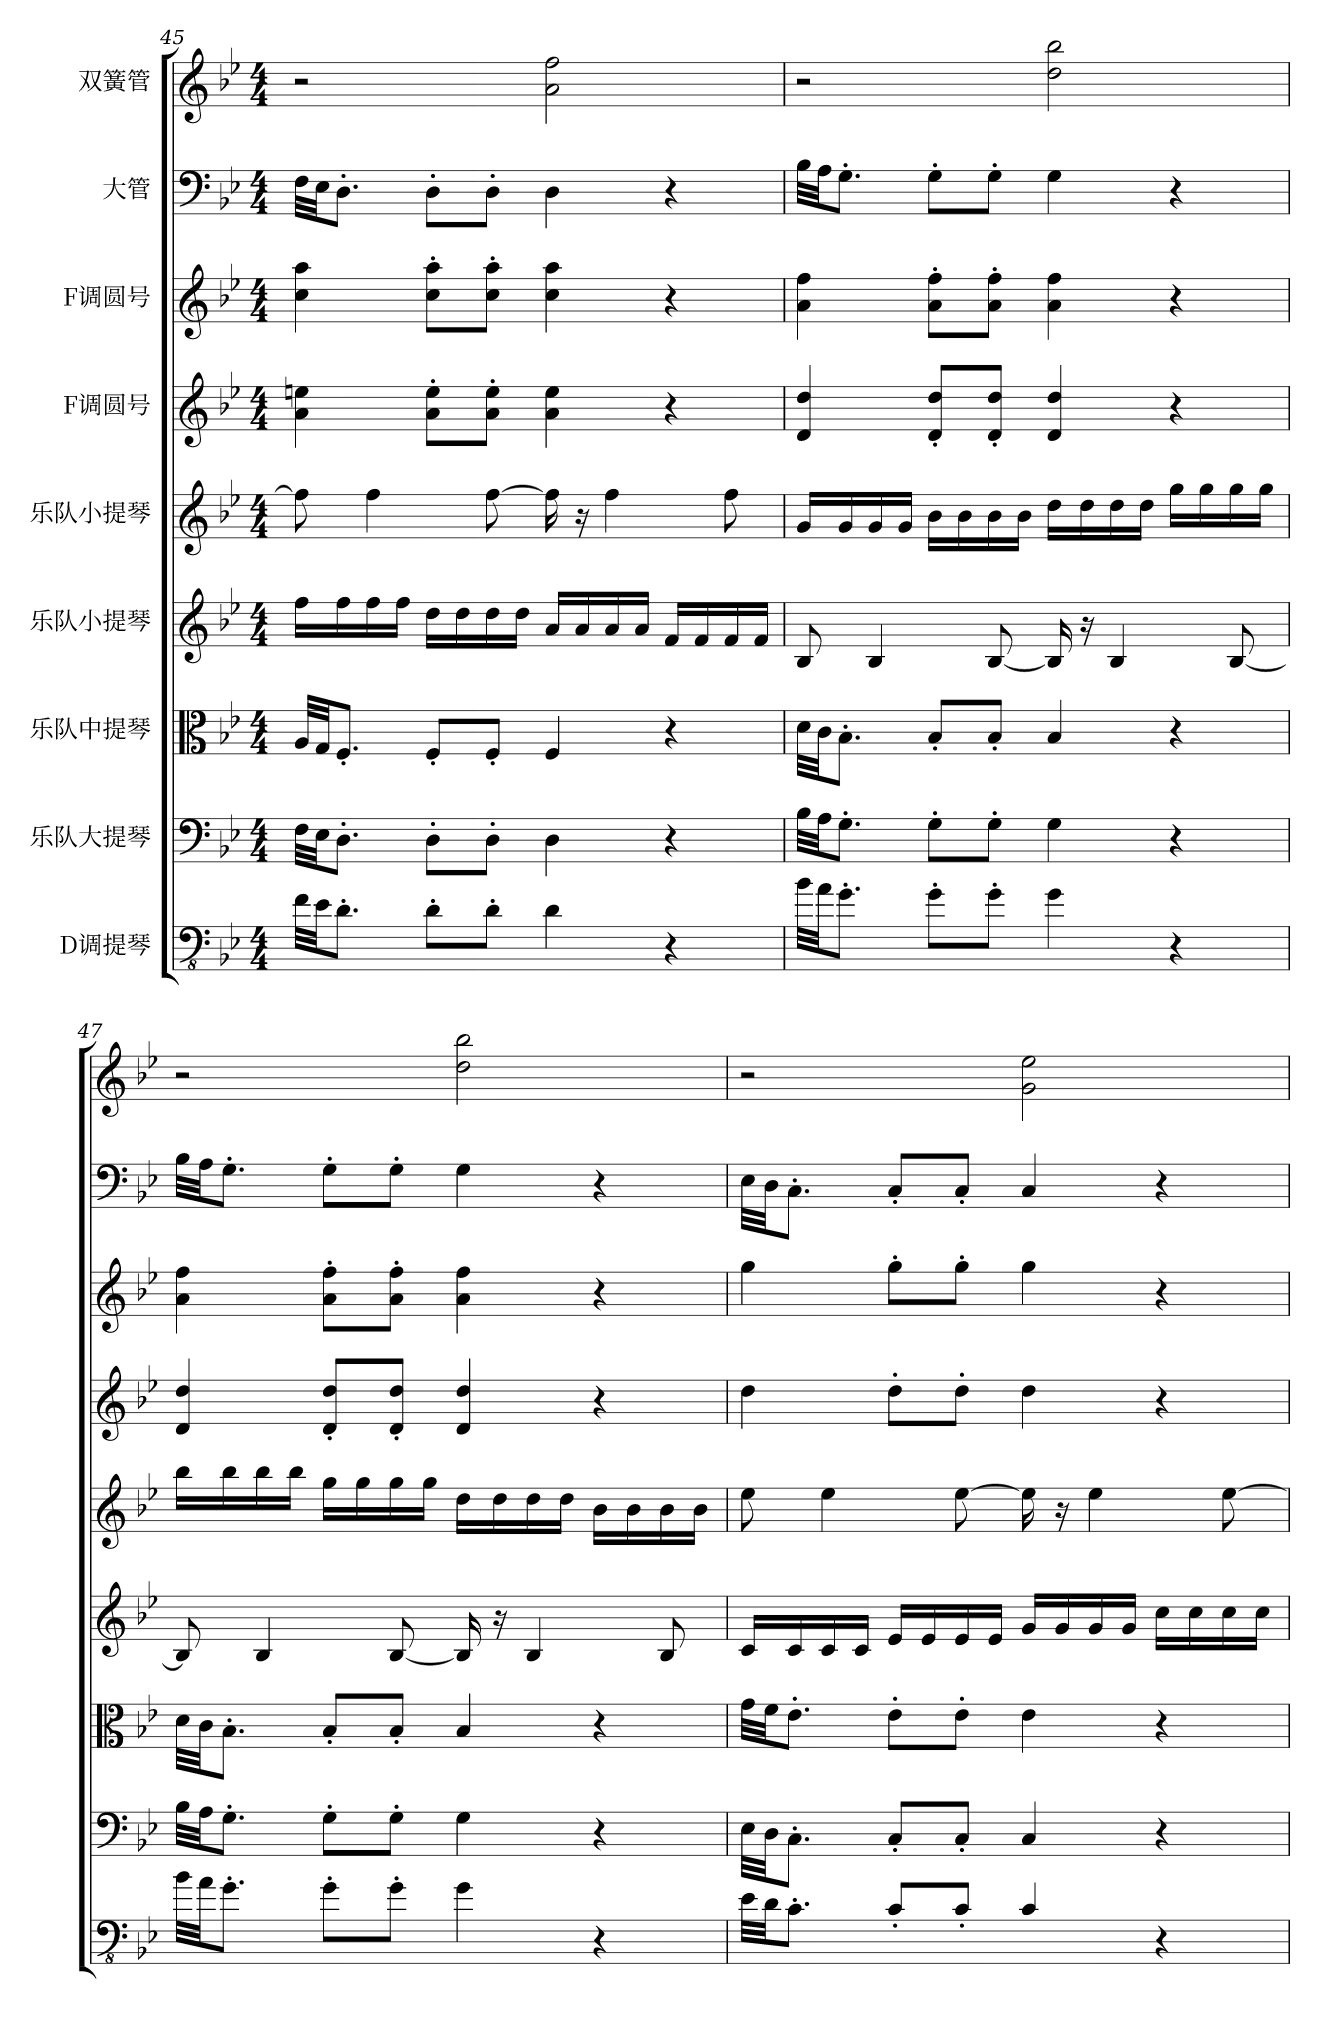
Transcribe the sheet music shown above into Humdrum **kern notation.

**kern	**kern	**kern	**kern	**kern	**kern	**kern	**kern	**kern
*part9	*part8	*part7	*part6	*part5	*part4	*part3	*part2	*part1
*staff9	*staff8	*staff7	*staff6	*staff5	*staff4	*staff3	*staff2	*staff1
*I"D调提琴	*I"乐队大提琴	*I"乐队中提琴	*I"乐队小提琴	*I"乐队小提琴	*I"F调圆号	*I"F调圆号	*I"大管	*I"双簧管
!!LO:PB:g=z
*clefFv4	*clefF4	*clefC3	*clefG2	*clefG2	*clefG2	*clefG2	*clefF4	*clefG2
*ITrd7c12	*	*	*	*	*ITrd4c7	*ITrd4c7	*	*
*k[b-e-]	*k[b-e-]	*k[b-e-]	*k[b-e-]	*k[b-e-]	*k[b-e-a-]	*k[b-e-a-]	*k[b-e-]	*k[b-e-]
*M4/4	*M4/4	*M4/4	*M4/4	*M4/4	*M4/4	*M4/4	*M4/4	*M4/4
=45	=45	=45	=45	=45	=45	=45	=45	=45
32FF\LLL	32F\LLL	32A/LLL	16ff\LL	8ff\]	4d\ 4an\	4f\ 4dd\	32F\LLL	2r
32EE-\JJ	32E-\JJ	32G/JJ	.	.	.	.	32E-\JJ	.
8.DD'\J	8.D'\J	8.F'/J	16ff\	.	.	.	8.D'\J	.
.	.	.	16ff\	4ff\	.	.	.	.
.	.	.	16ff\JJ	.	.	.	.	.
8DD'\L	8D'\L	8F'/L	16dd\LL	.	8d\' 8a\'L	8f\' 8dd\'L	8D'\L	.
.	.	.	16dd\	.	.	.	.	.
8DD'\J	8D'\J	8F'/J	16dd\	[8ff\	8d\' 8a\'J	8f\' 8dd\'J	8D'\J	.
.	.	.	16dd\JJ	.	.	.	.	.
4DD\	4D\	4F/	16a/LL	16ff\]	4d\ 4a\	4f\ 4dd\	4D\	2a\ 2ff\
.	.	.	16a/	16r	.	.	.	.
.	.	.	16a/	4ff\	.	.	.	.
.	.	.	16a/JJ	.	.	.	.	.
4r	4r	4r	16f/LL	.	4r	4r	4r	.
.	.	.	16f/	.	.	.	.	.
.	.	.	16f/	8ff\	.	.	.	.
.	.	.	16f/JJ	.	.	.	.	.
=46	=46	=46	=46	=46	=46	=46	=46	=46
32BB-\LLL	32B-\LLL	32d\LLL	8B-/	16g/LL	4G/ 4g/	4d\ 4b-\	32B-\LLL	2r
32AA\JJ	32A\JJ	32c\JJ	.	.	.	.	32A\JJ	.
8.GG'\J	8.G'\J	8.B-'\J	.	16g/	.	.	8.G'\J	.
.	.	.	4B-/	16g/	.	.	.	.
.	.	.	.	16g/JJ	.	.	.	.
8GG'\L	8G'\L	8B-'/L	.	16b-\LL	8G/' 8g/'L	8d\' 8b-\'L	8G'\L	.
.	.	.	.	16b-\	.	.	.	.
8GG'\J	8G'\J	8B-'/J	[8B-/	16b-\	8G/' 8g/'J	8d\' 8b-\'J	8G'\J	.
.	.	.	.	16b-\JJ	.	.	.	.
4GG\	4G\	4B-/	16B-/]	16dd\LL	4G/ 4g/	4d\ 4b-\	4G\	2dd\ 2bb-\
.	.	.	16r	16dd\	.	.	.	.
.	.	.	4B-/	16dd\	.	.	.	.
.	.	.	.	16dd\JJ	.	.	.	.
4r	4r	4r	.	16gg\LL	4r	4r	4r	.
.	.	.	.	16gg\	.	.	.	.
.	.	.	[8B-/	16gg\	.	.	.	.
.	.	.	.	16gg\JJ	.	.	.	.
!!LO:PB:g=z
=47	=47	=47	=47	=47	=47	=47	=47	=47
32BB-\LLL	32B-\LLL	32d\LLL	8B-/]	16bb-\LL	4G/ 4g/	4d\ 4b-\	32B-\LLL	2r
32AA\JJ	32A\JJ	32c\JJ	.	.	.	.	32A\JJ	.
8.GG'\J	8.G'\J	8.B-'\J	.	16bb-\	.	.	8.G'\J	.
.	.	.	4B-/	16bb-\	.	.	.	.
.	.	.	.	16bb-\JJ	.	.	.	.
8GG'\L	8G'\L	8B-'/L	.	16gg\LL	8G/' 8g/'L	8d\' 8b-\'L	8G'\L	.
.	.	.	.	16gg\	.	.	.	.
8GG'\J	8G'\J	8B-'/J	[8B-/	16gg\	8G/' 8g/'J	8d\' 8b-\'J	8G'\J	.
.	.	.	.	16gg\JJ	.	.	.	.
4GG\	4G\	4B-/	16B-/]	16dd\LL	4G/ 4g/	4d\ 4b-\	4G\	2dd\ 2bb-\
.	.	.	16r	16dd\	.	.	.	.
.	.	.	4B-/	16dd\	.	.	.	.
.	.	.	.	16dd\JJ	.	.	.	.
4r	4r	4r	.	16b-\LL	4r	4r	4r	.
.	.	.	.	16b-\	.	.	.	.
.	.	.	8B-/	16b-\	.	.	.	.
.	.	.	.	16b-\JJ	.	.	.	.
=48	=48	=48	=48	=48	=48	=48	=48	=48
32EE-\LLL	32E-\LLL	32g\LLL	16c/LL	8ee-\	4g\	4cc\	32E-\LLL	2r
32DD\JJ	32D\JJ	32f\JJ	.	.	.	.	32D\JJ	.
8.CC'\J	8.C'\J	8.e-'\J	16c/	.	.	.	8.C'\J	.
.	.	.	16c/	4ee-\	.	.	.	.
.	.	.	16c/JJ	.	.	.	.	.
8CC'/L	8C'/L	8e-'\L	16e-/LL	.	8g'\L	8cc'\L	8C'/L	.
.	.	.	16e-/	.	.	.	.	.
8CC'/J	8C'/J	8e-'\J	16e-/	[8ee-\	8g'\J	8cc'\J	8C'/J	.
.	.	.	16e-/JJ	.	.	.	.	.
4CC/	4C/	4e-\	16g/LL	16ee-\]	4g\	4cc\	4C/	2g\ 2ee-\
.	.	.	16g/	16r	.	.	.	.
.	.	.	16g/	4ee-\	.	.	.	.
.	.	.	16g/JJ	.	.	.	.	.
4r	4r	4r	16cc\LL	.	4r	4r	4r	.
.	.	.	16cc\	.	.	.	.	.
.	.	.	16cc\	[8ee-\	.	.	.	.
.	.	.	16cc\JJ	.	.	.	.	.
=	=	=	=	=	=	=	=	=
*-	*-	*-	*-	*-	*-	*-	*-	*-
